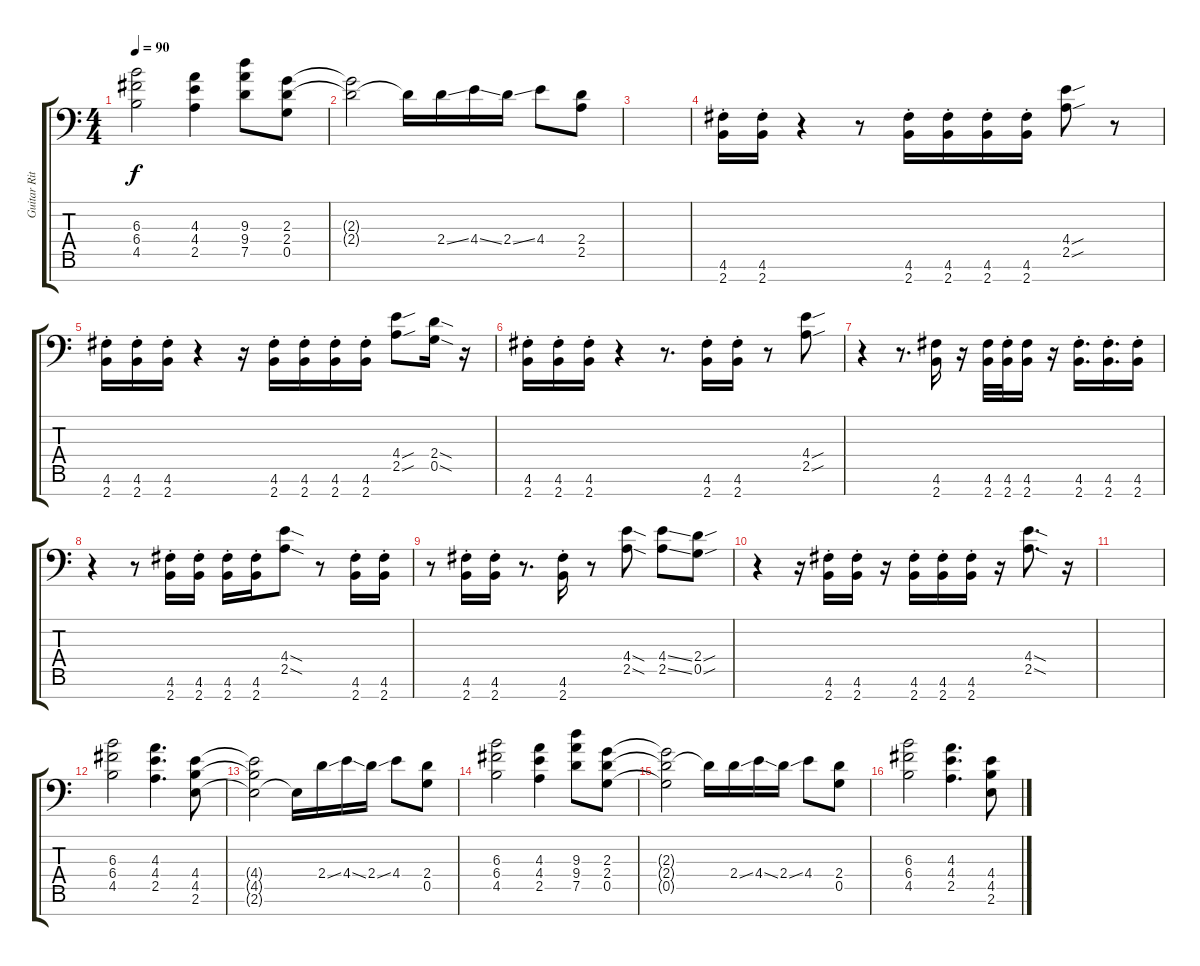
\track ("Guitar Ritm" "Guitar Rit") {instrument distortionguitar}
\staff {score tabs}
\tuning (D4 A3 F3 C3 G2 D2 A1) {hide}
\ts (4 4)
\tempo 90
\clef f4
\ks c
(6.3 6.4 4.5).2{dy f} (4.3 4.4 2.5).4 (9.3 9.4 7.5).8 (2.3 2.4 0.5).8 |
(2.3{t} 2.4{t}).2 2.4{t}.16 2.4{ss}.16 4.4{ss}.16 2.4{ss}.16 4.4.8 (2.4 2.5).8 |
|
(4.6{st} 2.7{st}).16 (4.6{st} 2.7{st}).16 r.4 r.8 (4.6{st} 2.7{st}).16 (4.6{st} 2.7{st}).16 (4.6{st} 2.7{st}).16 (4.6{st} 2.7{st}).16 (4.4{sou} 2.5{sou}).8 r.8 |
(4.6{st} 2.7{st}).16 (4.6{st} 2.7{st}).16 (4.6{st} 2.7{st}).16 r.4 r.16 (4.6{st} 2.7{st}).16 (4.6{st} 2.7{st}).16 (4.6{st} 2.7{st}).16 (4.6{st} 2.7{st}).16 (4.4{sou} 2.5{sou}).8 (2.4{sod} 0.5{sod}).16 r.16 |
(4.6{st} 2.7{st}).16 (4.6{st} 2.7{st}).16 (4.6{st} 2.7{st}).16 r.4 r.8{d} (4.6{st} 2.7{st}).16 (4.6{st} 2.7{st}).16 r.8 (4.4{sou} 2.5{sou}).8 |
r.4 r.8{d} (4.6 2.7).16 r.16 (4.6 2.7).32 (4.6{st} 2.7{st}).32 (4.6 2.7).16 r.16 (4.6{st} 2.7{st}).16{d} (4.6{st} 2.7{st}).16{d} (4.6{st} 2.7{st}).16 |
r.4 r.8 (4.6{st} 2.7{st}).16 (4.6{st} 2.7{st}).16 (4.6{st} 2.7{st}).16 (4.6{st} 2.7{st}).16 (4.4{sod} 2.5{sod}).8 r.8 (4.6{st} 2.7{st}).16 (4.6{st} 2.7{st}).16 |
r.8 (4.6{st} 2.7{st}).16 (4.6{st} 2.7{st}).16 r.8{d} (4.6{st} 2.7{st}).16 r.8 (4.4{sod} 2.5{sod}).8 (4.4{ss} 2.5{ss}).8 (2.4{sou} 0.5{sou}).8 |
r.4 r.16 (4.6{st} 2.7{st}).16 (4.6{st} 2.7{st}).16 r.16 (4.6{st} 2.7{st}).16 (4.6{st} 2.7{st}).16 (4.6{st} 2.7{st}).16 r.16 (4.4{sod} 2.5{sod}).8{d} r.16 |
|
(6.3 6.4 4.5).2 (4.3 4.4 2.5).4{d} (4.4 4.5 2.6).8 |
(4.4{t} 4.5{t} 2.6{t}).2 2.6{t}.16 2.4{ss}.16 4.4{ss}.16 2.4{ss}.16 4.4.8 (2.4 0.5).8 |
(6.3 6.4 4.5).2 (4.3 4.4 2.5).4 (9.3 9.4 7.5).8 (2.3 2.4 0.5).8 |
(2.3{t} 2.4{t} 0.5{t}).2 2.4{t}.16 2.4{ss}.16 4.4{ss}.16 2.4{ss}.16 4.4.8 (2.4 0.5).8 |
(6.3 6.4 4.5).2 (4.3 4.4 2.5).4{d} (4.4 4.5 2.6).8
